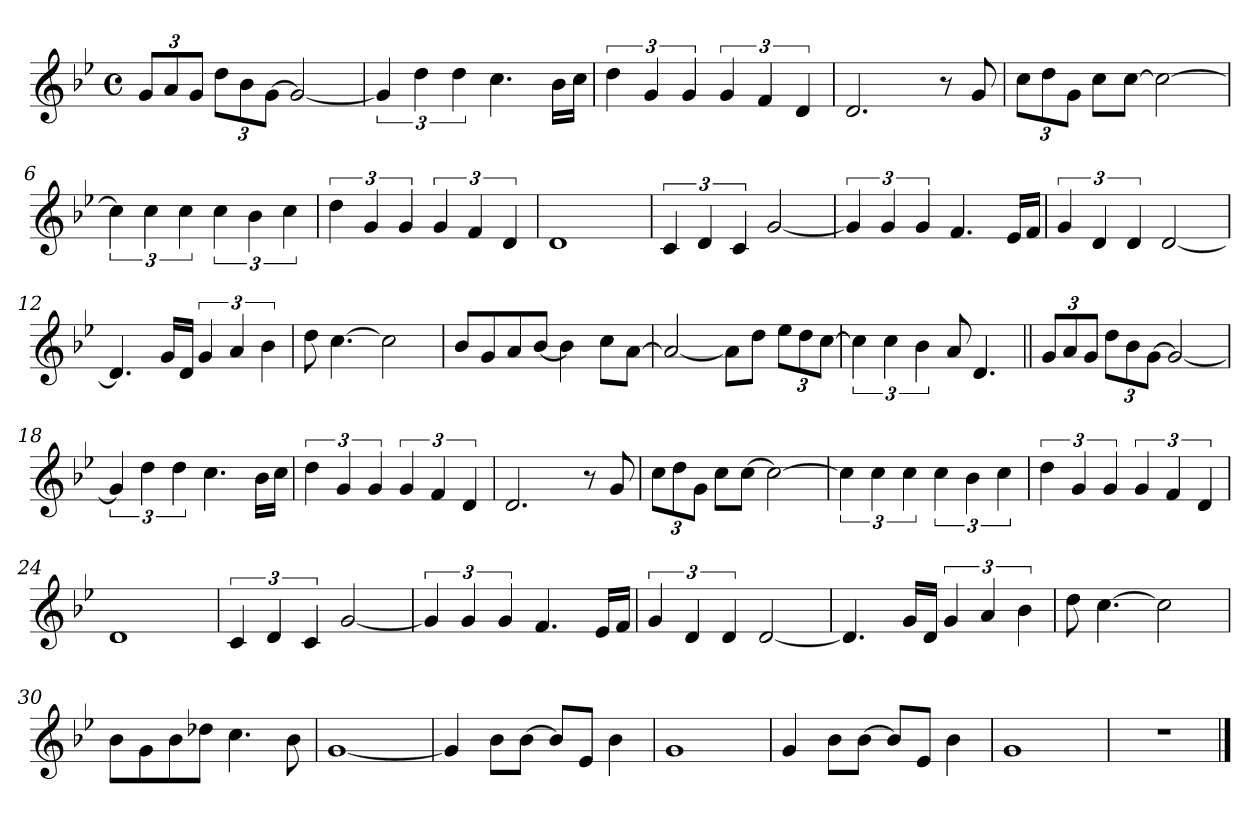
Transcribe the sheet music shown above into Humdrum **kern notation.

**kern
*part1
*staff1
*clefG2
*k[b-e-]
*B-:
*M4/4
*met(c)
*Xbrackettup
=1
12g/L
12a/
12g/J
12dd\L
12b-\
[12g\J
2g/_
=2
*brackettup
6g/]
6dd\
6dd\
4.cc\
16b-\LL
16cc\JJ
=3
6dd\
6g/
6g/
6g/
6f/
6d/
=4
2.d/
8r
8g/
=5
*Xbrackettup
12cc\L
12dd\
12g\J
8cc\L
[8cc\J
2cc\_
!!LO:LB:g=z
=6
*brackettup
6cc\]
6cc\
6cc\
6cc\
6b-\
6cc\
=7
6dd\
6g/
6g/
6g/
6f/
6d/
=8
1d
=9
6c/
6d/
6c/
[2g/
=10
6g/]
6g/
6g/
4.f/
16e-/LL
16f/JJ
=11
6g/
6d/
6d/
[2d/
!!LO:LB:g=z
=12
4.d/]
16g/LL
16d/JJ
6g/
6a/
6b-\
=13
8dd\
[4.cc\
2cc\]
=14
8b-/L
8g/
8a/
[8b-/J
4b-\]
8cc\L
[8a\J
=15
2a/_
8a\L]
8dd\J
*Xbrackettup
12ee-\L
12dd\
[12cc\J
=16
*brackettup
6cc\]
6cc\
6b-\
8a/
4.d/
!!LO:LB:g=z
=17||
*Xbrackettup
12g/L
12a/
12g/J
12dd\L
12b-\
[12g\J
2g/_
=18
*brackettup
6g/]
6dd\
6dd\
4.cc\
16b-\LL
16cc\JJ
=19
6dd\
6g/
6g/
6g/
6f/
6d/
=20
2.d/
8r
8g/
=21
*Xbrackettup
12cc\L
12dd\
12g\J
8cc\L
[8cc\J
2cc\_
!!LO:LB:g=z
=22
*brackettup
6cc\]
6cc\
6cc\
6cc\
6b-\
6cc\
=23
6dd\
6g/
6g/
6g/
6f/
6d/
=24
1d
=25
6c/
6d/
6c/
[2g/
=26
6g/]
6g/
6g/
4.f/
16e-/LL
16f/JJ
=27
6g/
6d/
6d/
[2d/
!!LO:LB:g=z
=28
4.d/]
16g/LL
16d/JJ
6g/
6a/
6b-\
=29
8dd\
[4.cc\
2cc\]
=30
8b-\L
8g\
8b-\
8dd-X\J
4.cc\
8b-\
=31
[1g
=32
4g/]
8b-\L
[8b-\J
8b-/L]
8e-/J
4b-\
=33
1g
!!LO:LB:g=z
=34
4g/
8b-\L
[8b-\J
8b-/L]
8e-/J
4b-\
=35
1g
=36
1r
==
*-
